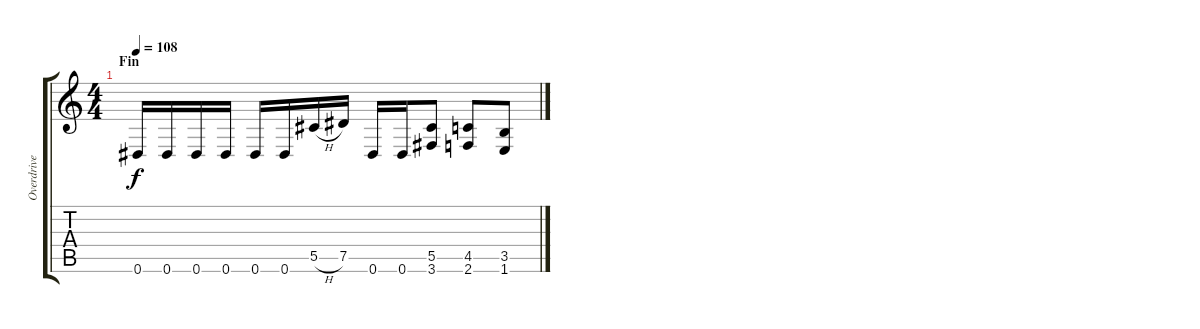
\track ("Overdrive Guitar" "Overdrive ") {instrument overdrivenguitar}
\staff {score tabs}
\tuning (Eb4 Bb3 Gb3 Db3 Ab2 Eb2) {hide}
\ts (4 4)
\section ("" "Fin")
\tempo 108
\clef g2
\ks c
0.6.16{dy f} 0.6.16 0.6.16 0.6.16 0.6.16 0.6.16 5.5{h}.16 7.5.16 0.6.16 0.6.16 (5.5 3.6).8 (4.5 2.6).8 (3.5 1.6).8
